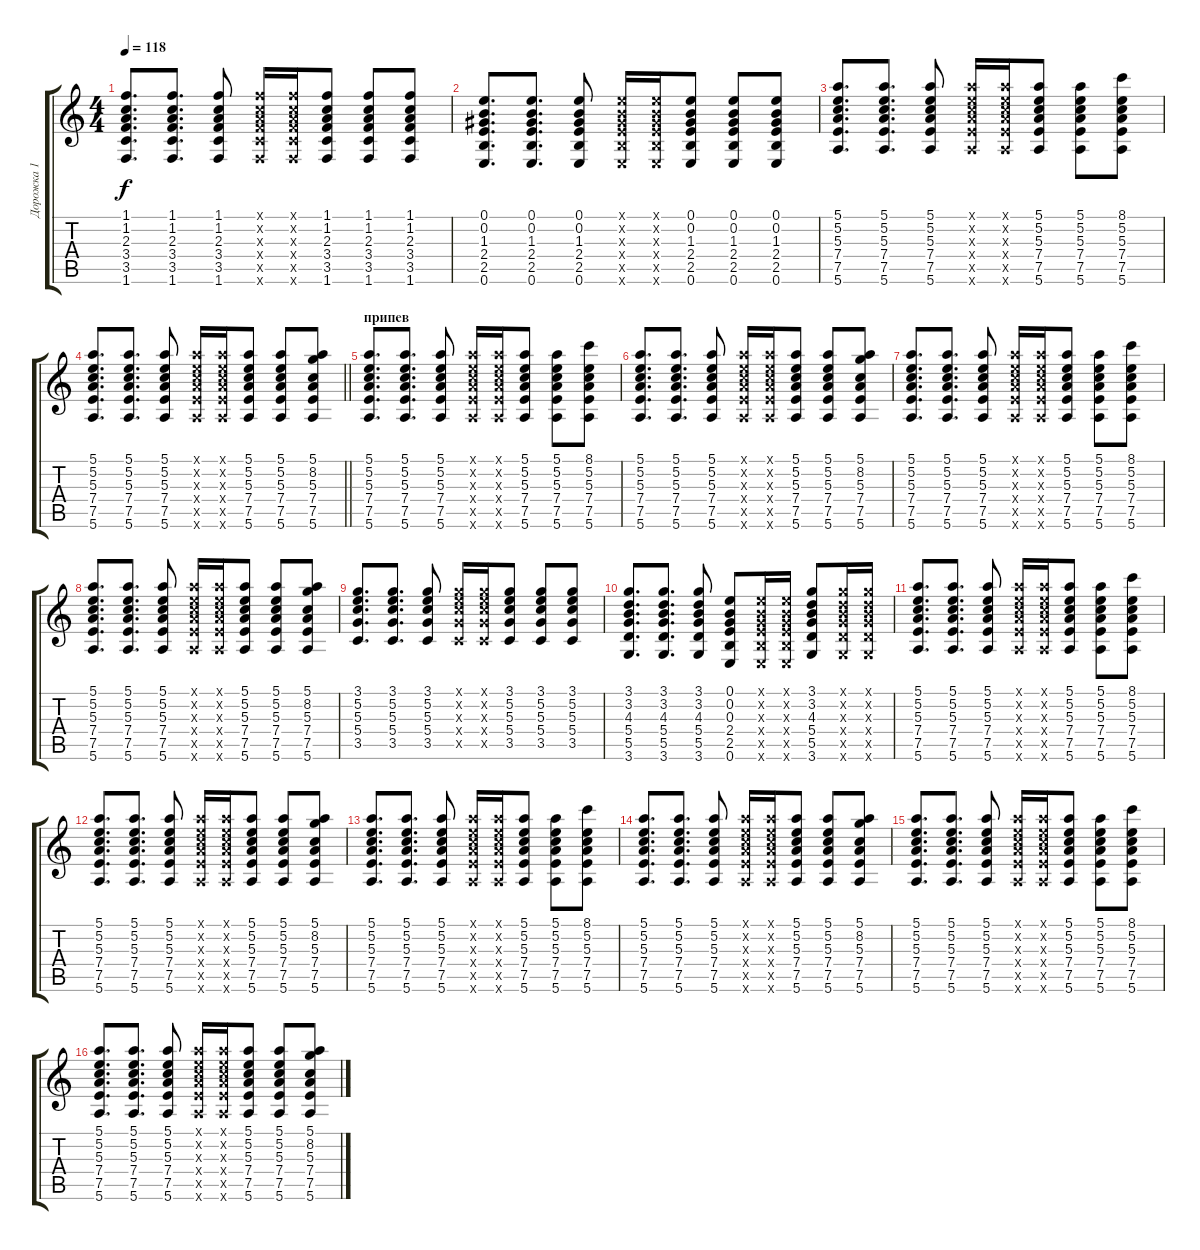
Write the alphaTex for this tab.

\track ("Дорожка 1" "Дорожка 1") {instrument acousticguitarsteel}
\staff {score tabs}
\tuning (E4 B3 G3 D3 A2 E2) {hide}
\ts (4 4)
\tempo 118
\clef g2
\ks c
(1.1 1.2 2.3 3.4 3.5 1.6).8{d dy f} (1.1 1.2 2.3 3.4 3.5 1.6).8{d} (1.1 1.2 2.3 3.4 3.5 1.6).8 (1.1{x} 1.2{x} 2.3{x} 3.4{x} 3.5{x} 1.6{x}).16 (1.1{x} 1.2{x} 2.3{x} 3.4{x} 3.5{x} 1.6{x}).16 (1.1 1.2 2.3 3.4 3.5 1.6).8 (1.1 1.2 2.3 3.4 3.5 1.6).8 (1.1 1.2 2.3 3.4 3.5 1.6).8 |
(0.1 0.2 1.3 2.4 2.5 0.6).8{d} (0.1 0.2 1.3 2.4 2.5 0.6).8{d} (0.1 0.2 1.3 2.4 2.5 0.6).8 (0.1{x} 0.2{x} 1.3{x} 2.4{x} 2.5{x} 0.6{x}).16 (0.1{x} 0.2{x} 1.3{x} 2.4{x} 2.5{x} 0.6{x}).16 (0.1 0.2 1.3 2.4 2.5 0.6).8 (0.1 0.2 1.3 2.4 2.5 0.6).8 (0.1 0.2 1.3 2.4 2.5 0.6).8 |
(5.1 5.2 5.3 7.4 7.5 5.6).8{d} (5.1 5.2 5.3 7.4 7.5 5.6).8{d} (5.1 5.2 5.3 7.4 7.5 5.6).8 (5.1{x} 5.2{x} 5.3{x} 7.4{x} 7.5{x} 5.6{x}).16 (5.1{x} 5.2{x} 5.3{x} 7.4{x} 7.5{x} 5.6{x}).16 (5.1 5.2 5.3 7.4 7.5 5.6).8 (5.1 5.2 5.3 7.4 7.5 5.6).8 (8.1 5.2 5.3 7.4 7.5 5.6).8 |
\barLineRight lightlight
(5.1 5.2 5.3 7.4 7.5 5.6).8{d} (5.1 5.2 5.3 7.4 7.5 5.6).8{d} (5.1 5.2 5.3 7.4 7.5 5.6).8 (5.1{x} 5.2{x} 5.3{x} 7.4{x} 7.5{x} 5.6{x}).16 (5.1{x} 5.2{x} 5.3{x} 7.4{x} 7.5{x} 5.6{x}).16 (5.1 5.2 5.3 7.4 7.5 5.6).8 (5.1 5.2 5.3 7.4 7.5 5.6).8 (5.1 8.2 5.3 7.4 7.5 5.6).8 |
\section ("" "припев")
(5.1 5.2 5.3 7.4 7.5 5.6).8{d} (5.1 5.2 5.3 7.4 7.5 5.6).8{d} (5.1 5.2 5.3 7.4 7.5 5.6).8 (5.1{x} 5.2{x} 5.3{x} 7.4{x} 7.5{x} 5.6{x}).16 (5.1{x} 5.2{x} 5.3{x} 7.4{x} 7.5{x} 5.6{x}).16 (5.1 5.2 5.3 7.4 7.5 5.6).8 (5.1 5.2 5.3 7.4 7.5 5.6).8 (8.1 5.2 5.3 7.4 7.5 5.6).8 |
(5.1 5.2 5.3 7.4 7.5 5.6).8{d} (5.1 5.2 5.3 7.4 7.5 5.6).8{d} (5.1 5.2 5.3 7.4 7.5 5.6).8 (5.1{x} 5.2{x} 5.3{x} 7.4{x} 7.5{x} 5.6{x}).16 (5.1{x} 5.2{x} 5.3{x} 7.4{x} 7.5{x} 5.6{x}).16 (5.1 5.2 5.3 7.4 7.5 5.6).8 (5.1 5.2 5.3 7.4 7.5 5.6).8 (5.1 8.2 5.3 7.4 7.5 5.6).8 |
(5.1 5.2 5.3 7.4 7.5 5.6).8{d} (5.1 5.2 5.3 7.4 7.5 5.6).8{d} (5.1 5.2 5.3 7.4 7.5 5.6).8 (5.1{x} 5.2{x} 5.3{x} 7.4{x} 7.5{x} 5.6{x}).16 (5.1{x} 5.2{x} 5.3{x} 7.4{x} 7.5{x} 5.6{x}).16 (5.1 5.2 5.3 7.4 7.5 5.6).8 (5.1 5.2 5.3 7.4 7.5 5.6).8 (8.1 5.2 5.3 7.4 7.5 5.6).8 |
(5.1 5.2 5.3 7.4 7.5 5.6).8{d} (5.1 5.2 5.3 7.4 7.5 5.6).8{d} (5.1 5.2 5.3 7.4 7.5 5.6).8 (5.1{x} 5.2{x} 5.3{x} 7.4{x} 7.5{x} 5.6{x}).16 (5.1{x} 5.2{x} 5.3{x} 7.4{x} 7.5{x} 5.6{x}).16 (5.1 5.2 5.3 7.4 7.5 5.6).8 (5.1 5.2 5.3 7.4 7.5 5.6).8 (5.1 8.2 5.3 7.4 7.5 5.6).8 |
(3.1 5.2 5.3 5.4 3.5).8{d} (3.1 5.2 5.3 5.4 3.5).8{d} (3.1 5.2 5.3 5.4 3.5).8 (3.1{x} 5.2{x} 5.3{x} 5.4{x} 3.5{x}).16 (3.1{x} 5.2{x} 5.3{x} 5.4{x} 3.5{x}).16 (3.1 5.2 5.3 5.4 3.5).8 (3.1 5.2 5.3 5.4 3.5).8 (3.1 5.2 5.3 5.4 3.5).8 |
(3.1 3.2 4.3 5.4 5.5 3.6).8{d} (3.1 3.2 4.3 5.4 5.5 3.6).8{d} (3.1 3.2 4.3 5.4 5.5 3.6).8 (0.1 0.2 0.3 2.4 2.5 0.6).8 (0.1{x} 0.2{x} 0.3{x} 2.4{x} 2.5{x} 0.6{x}).16 (0.1{x} 0.2{x} 0.3{x} 2.4{x} 2.5{x} 0.6{x}).16 (3.1 3.2 4.3 5.4 5.5 3.6).8 (3.1{x} 3.2{x} 4.3{x} 5.4{x} 5.5{x} 3.6{x}).16 (3.1{x} 3.2{x} 4.3{x} 5.4{x} 5.5{x} 3.6{x}).16 |
(5.1 5.2 5.3 7.4 7.5 5.6).8{d} (5.1 5.2 5.3 7.4 7.5 5.6).8{d} (5.1 5.2 5.3 7.4 7.5 5.6).8 (5.1{x} 5.2{x} 5.3{x} 7.4{x} 7.5{x} 5.6{x}).16 (5.1{x} 5.2{x} 5.3{x} 7.4{x} 7.5{x} 5.6{x}).16 (5.1 5.2 5.3 7.4 7.5 5.6).8 (5.1 5.2 5.3 7.4 7.5 5.6).8 (8.1 5.2 5.3 7.4 7.5 5.6).8 |
(5.1 5.2 5.3 7.4 7.5 5.6).8{d} (5.1 5.2 5.3 7.4 7.5 5.6).8{d} (5.1 5.2 5.3 7.4 7.5 5.6).8 (5.1{x} 5.2{x} 5.3{x} 7.4{x} 7.5{x} 5.6{x}).16 (5.1{x} 5.2{x} 5.3{x} 7.4{x} 7.5{x} 5.6{x}).16 (5.1 5.2 5.3 7.4 7.5 5.6).8 (5.1 5.2 5.3 7.4 7.5 5.6).8 (5.1 8.2 5.3 7.4 7.5 5.6).8 |
(5.1 5.2 5.3 7.4 7.5 5.6).8{d} (5.1 5.2 5.3 7.4 7.5 5.6).8{d} (5.1 5.2 5.3 7.4 7.5 5.6).8 (5.1{x} 5.2{x} 5.3{x} 7.4{x} 7.5{x} 5.6{x}).16 (5.1{x} 5.2{x} 5.3{x} 7.4{x} 7.5{x} 5.6{x}).16 (5.1 5.2 5.3 7.4 7.5 5.6).8 (5.1 5.2 5.3 7.4 7.5 5.6).8 (8.1 5.2 5.3 7.4 7.5 5.6).8 |
(5.1 5.2 5.3 7.4 7.5 5.6).8{d} (5.1 5.2 5.3 7.4 7.5 5.6).8{d} (5.1 5.2 5.3 7.4 7.5 5.6).8 (5.1{x} 5.2{x} 5.3{x} 7.4{x} 7.5{x} 5.6{x}).16 (5.1{x} 5.2{x} 5.3{x} 7.4{x} 7.5{x} 5.6{x}).16 (5.1 5.2 5.3 7.4 7.5 5.6).8 (5.1 5.2 5.3 7.4 7.5 5.6).8 (5.1 8.2 5.3 7.4 7.5 5.6).8 |
(5.1 5.2 5.3 7.4 7.5 5.6).8{d} (5.1 5.2 5.3 7.4 7.5 5.6).8{d} (5.1 5.2 5.3 7.4 7.5 5.6).8 (5.1{x} 5.2{x} 5.3{x} 7.4{x} 7.5{x} 5.6{x}).16 (5.1{x} 5.2{x} 5.3{x} 7.4{x} 7.5{x} 5.6{x}).16 (5.1 5.2 5.3 7.4 7.5 5.6).8 (5.1 5.2 5.3 7.4 7.5 5.6).8 (8.1 5.2 5.3 7.4 7.5 5.6).8 |
(5.1 5.2 5.3 7.4 7.5 5.6).8{d} (5.1 5.2 5.3 7.4 7.5 5.6).8{d} (5.1 5.2 5.3 7.4 7.5 5.6).8 (5.1{x} 5.2{x} 5.3{x} 7.4{x} 7.5{x} 5.6{x}).16 (5.1{x} 5.2{x} 5.3{x} 7.4{x} 7.5{x} 5.6{x}).16 (5.1 5.2 5.3 7.4 7.5 5.6).8 (5.1 5.2 5.3 7.4 7.5 5.6).8 (5.1 8.2 5.3 7.4 7.5 5.6).8
